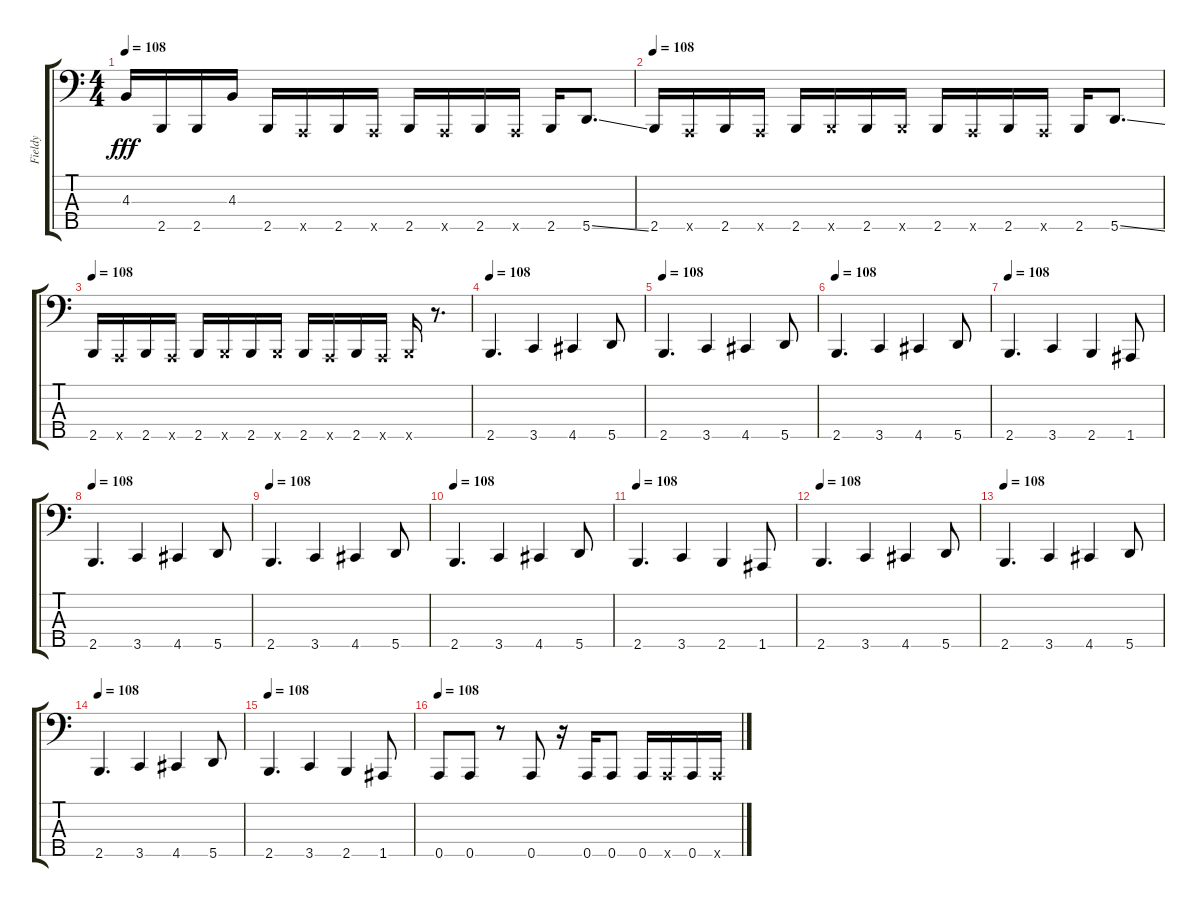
\track ("Fieldy" "Fieldy") {instrument electricbassfinger}
\staff {score tabs}
\tuning (F2 C2 G1 D1 A0) {hide}
\ts (4 4)
\tempo 108
\clef f4
\ks c
4.3.16{dy fff instrument slapbass1} 2.5.16 2.5.16 4.3.16 2.5.16 0.5{x}.16 2.5.16 0.5{x}.16 2.5.16 0.5{x}.16 2.5.16 0.5{x}.16 2.5.16 5.5{ss}.8{d instrument electricbassfinger} |
\tempo 108
2.5.16{instrument slapbass1} 0.5{x}.16 2.5.16 0.5{x}.16 2.5.16 2.5{x}.16 2.5.16 2.5{x}.16 2.5.16 0.5{x}.16 2.5.16 0.5{x}.16 2.5.16 5.5{ss}.8{d} |
\tempo 108
2.5.16{instrument slapbass1} 0.5{x}.16 2.5.16 0.5{x}.16 2.5.16 2.5{x}.16 2.5.16 2.5{x}.16 2.5.16 0.5{x}.16 2.5.16 0.5{x}.16 2.5{x}.16 r.8{d} |
\tempo 108
2.5.4{d instrument slapbass1} 3.5.4 4.5.4 5.5.8 |
\tempo 108
2.5.4{d instrument slapbass1} 3.5.4 4.5.4 5.5.8 |
\tempo 108
2.5.4{d instrument slapbass1} 3.5.4 4.5.4 5.5.8 |
\tempo 108
2.5.4{d instrument slapbass1} 3.5.4 2.5.4 1.5.8 |
\tempo 108
2.5.4{d instrument slapbass1} 3.5.4 4.5.4 5.5.8 |
\tempo 108
2.5.4{d instrument slapbass1} 3.5.4 4.5.4 5.5.8 |
\tempo 108
2.5.4{d instrument slapbass1} 3.5.4 4.5.4 5.5.8 |
\tempo 108
2.5.4{d instrument slapbass1} 3.5.4 2.5.4 1.5.8 |
\tempo 108
2.5.4{d instrument slapbass1} 3.5.4 4.5.4 5.5.8 |
\tempo 108
2.5.4{d instrument slapbass1} 3.5.4 4.5.4 5.5.8 |
\tempo 108
2.5.4{d instrument slapbass1} 3.5.4 4.5.4 5.5.8 |
\tempo 108
2.5.4{d instrument slapbass1} 3.5.4 2.5.4 1.5.8 |
\tempo 108
0.5.8{instrument slapbass1} 0.5.8 r.8 0.5.8 r.16 0.5.16 0.5.8 0.5.16 0.5{x}.16 0.5.16 0.5{x}.16
